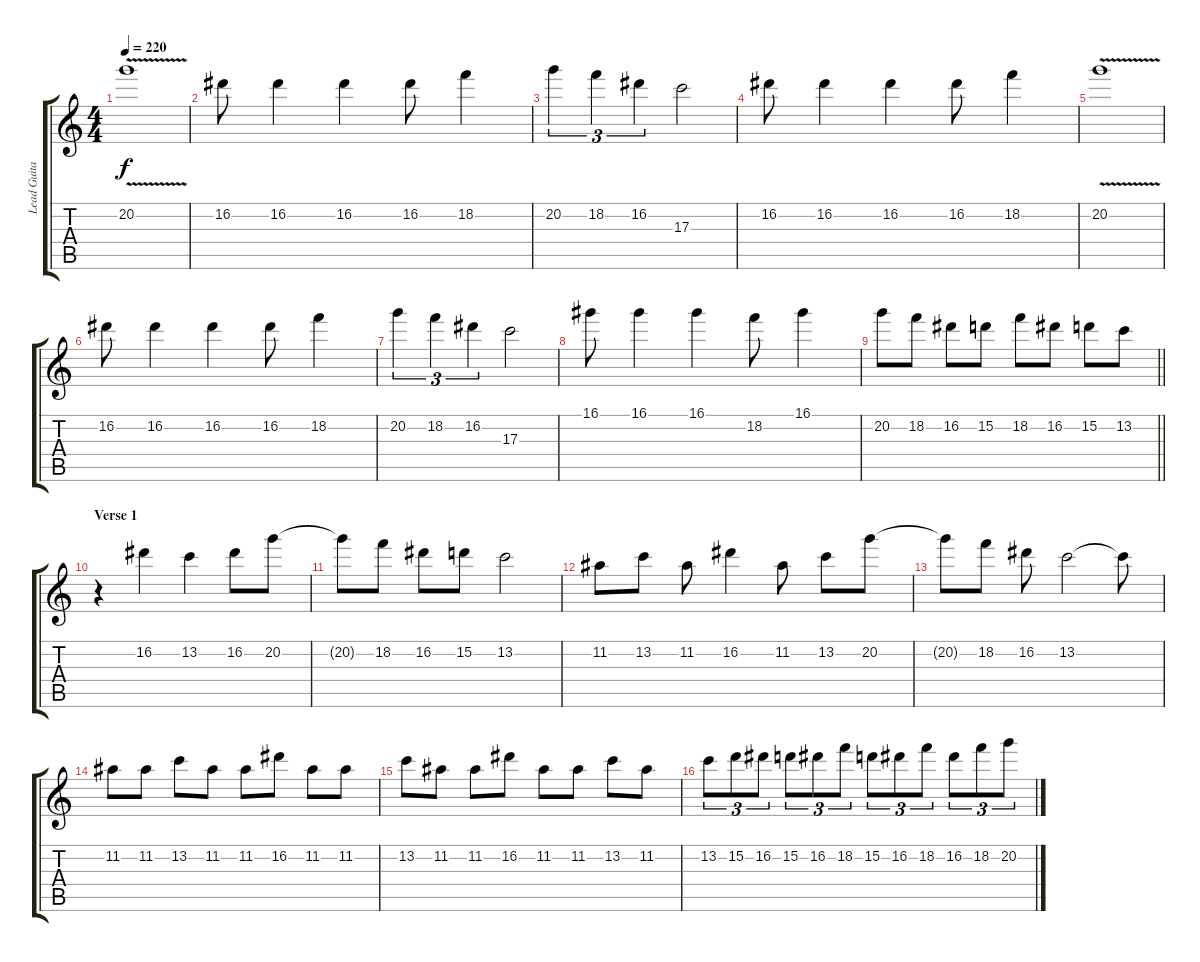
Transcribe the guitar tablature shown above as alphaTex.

\track ("Lead Guitar" "Lead Guita") {instrument distortionguitar}
\staff {score tabs}
\tuning (E4 B3 G3 D3 A2 E2) {hide}
\ts (4 4)
\tempo 220
\clef g2
\ks c
20.2{v}.1{dy f} |
16.2.8 16.2.4 16.2.4 16.2.8 18.2.4 |
20.2.4{tu (3 2)} 18.2.4{tu (3 2)} 16.2.4{tu (3 2)} 17.3.2 |
16.2.8 16.2.4 16.2.4 16.2.8 18.2.4 |
20.2{v}.1 |
16.2.8 16.2.4 16.2.4 16.2.8 18.2.4 |
20.2.4{tu (3 2)} 18.2.4{tu (3 2)} 16.2.4{tu (3 2)} 17.3.2 |
16.1.8 16.1.4 16.1.4 18.2.8 16.1.4 |
\barLineRight lightlight
20.2.8 18.2.8 16.2.8 15.2.8 18.2.8 16.2.8 15.2.8 13.2.8 |
\section ("" "Verse 1")
r.4 16.2.4 13.2.4 16.2.8 20.2.8 |
20.2{t}.8 18.2.8 16.2.8 15.2.8 13.2.2 |
11.2.8 13.2.8 11.2.8 16.2.4 11.2.8 13.2.8 20.2.8 |
20.2{t}.8 18.2.8 16.2.8 13.2.2 13.2{t}.8 |
11.2.8 11.2.8 13.2.8 11.2.8 11.2.8 16.2.8 11.2.8 11.2.8 |
13.2.8 11.2.8 11.2.8 16.2.8 11.2.8 11.2.8 13.2.8 11.2.8 |
13.2.8{tu (3 2)} 15.2.8{tu (3 2)} 16.2.8{tu (3 2)} 15.2.8{tu (3 2)} 16.2.8{tu (3 2)} 18.2.8{tu (3 2)} 15.2.8{tu (3 2)} 16.2.8{tu (3 2)} 18.2.8{tu (3 2)} 16.2.8{tu (3 2)} 18.2.8{tu (3 2)} 20.2.8{tu (3 2)}
